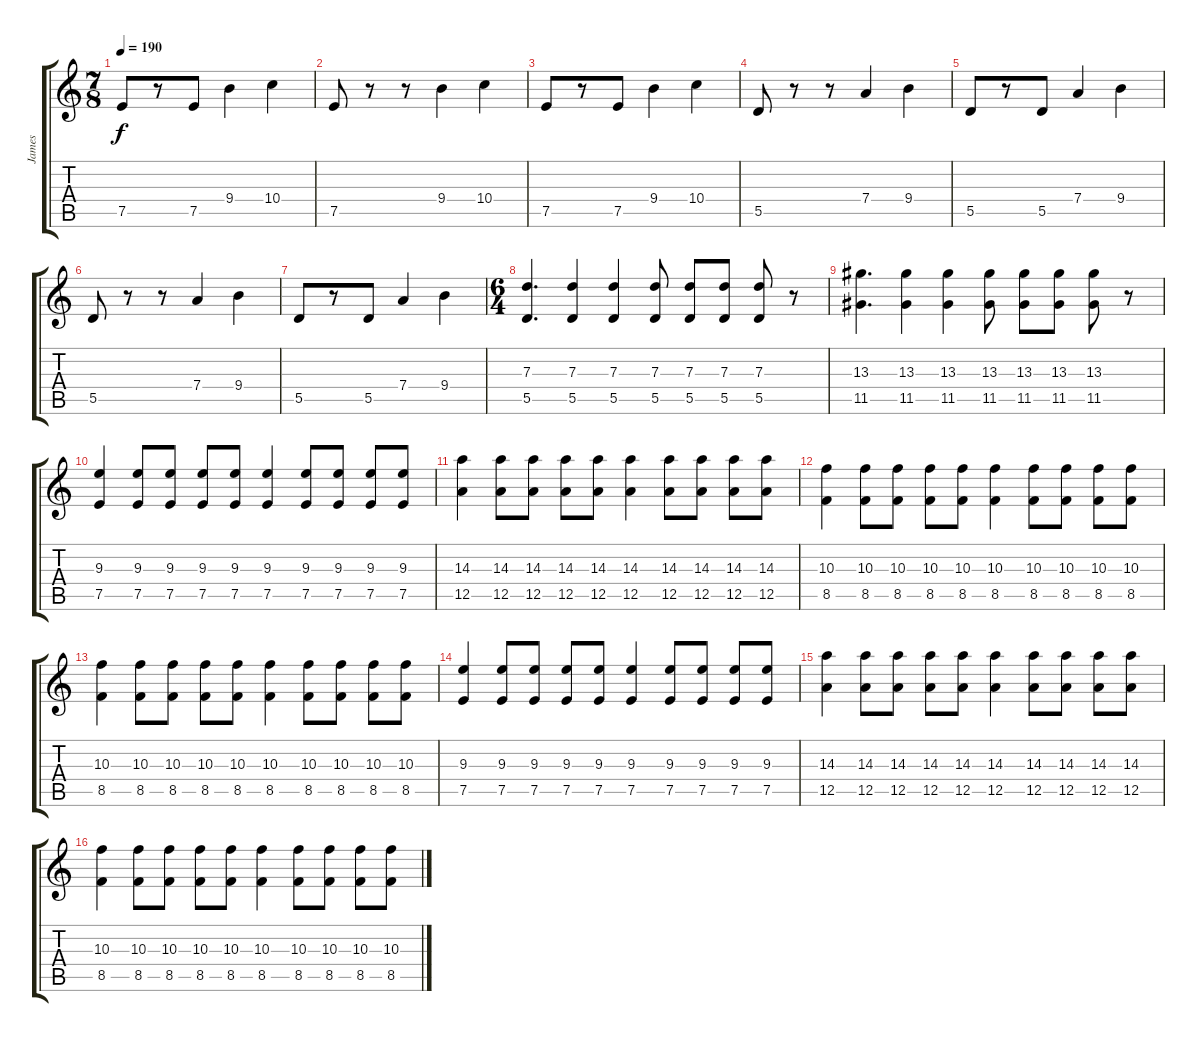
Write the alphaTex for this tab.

\track ("James" "James") {instrument distortionguitar}
\staff {score tabs}
\tuning (E4 B3 G3 D3 A2 D2) {hide}
\ts (7 8)
\tempo 190
\clef g2
\ks c
7.5.8{dy f} r.8 7.5.8 9.4.4 10.4.4 |
7.5.8 r.8 r.8 9.4.4 10.4.4 |
7.5.8 r.8 7.5.8 9.4.4 10.4.4 |
5.5.8 r.8 r.8 7.4.4 9.4.4 |
5.5.8 r.8 5.5.8 7.4.4 9.4.4 |
5.5.8 r.8 r.8 7.4.4 9.4.4 |
5.5.8 r.8 5.5.8 7.4.4 9.4.4 |
\ts (6 4)
(7.3 5.5).4{d instrument distortionguitar} (7.3 5.5).4 (7.3 5.5).4 (7.3 5.5).8 (7.3 5.5).8 (7.3 5.5).8 (7.3 5.5).8 r.8 |
(13.3 11.5).4{d} (13.3 11.5).4 (13.3 11.5).4 (13.3 11.5).8 (13.3 11.5).8 (13.3 11.5).8 (13.3 11.5).8 r.8 |
(9.3 7.5).4 (9.3 7.5).8 (9.3 7.5).8 (9.3 7.5).8 (9.3 7.5).8 (9.3 7.5).4 (9.3 7.5).8 (9.3 7.5).8 (9.3 7.5).8 (9.3 7.5).8 |
(14.3 12.5).4 (14.3 12.5).8 (14.3 12.5).8 (14.3 12.5).8 (14.3 12.5).8 (14.3 12.5).4 (14.3 12.5).8 (14.3 12.5).8 (14.3 12.5).8 (14.3 12.5).8 |
(10.3 8.5).4 (10.3 8.5).8 (10.3 8.5).8 (10.3 8.5).8 (10.3 8.5).8 (10.3 8.5).4 (10.3 8.5).8 (10.3 8.5).8 (10.3 8.5).8 (10.3 8.5).8 |
(10.3 8.5).4 (10.3 8.5).8 (10.3 8.5).8 (10.3 8.5).8 (10.3 8.5).8 (10.3 8.5).4 (10.3 8.5).8 (10.3 8.5).8 (10.3 8.5).8 (10.3 8.5).8 |
(9.3 7.5).4 (9.3 7.5).8 (9.3 7.5).8 (9.3 7.5).8 (9.3 7.5).8 (9.3 7.5).4 (9.3 7.5).8 (9.3 7.5).8 (9.3 7.5).8 (9.3 7.5).8 |
(14.3 12.5).4 (14.3 12.5).8 (14.3 12.5).8 (14.3 12.5).8 (14.3 12.5).8 (14.3 12.5).4 (14.3 12.5).8 (14.3 12.5).8 (14.3 12.5).8 (14.3 12.5).8 |
(10.3 8.5).4 (10.3 8.5).8 (10.3 8.5).8 (10.3 8.5).8 (10.3 8.5).8 (10.3 8.5).4 (10.3 8.5).8 (10.3 8.5).8 (10.3 8.5).8 (10.3 8.5).8
